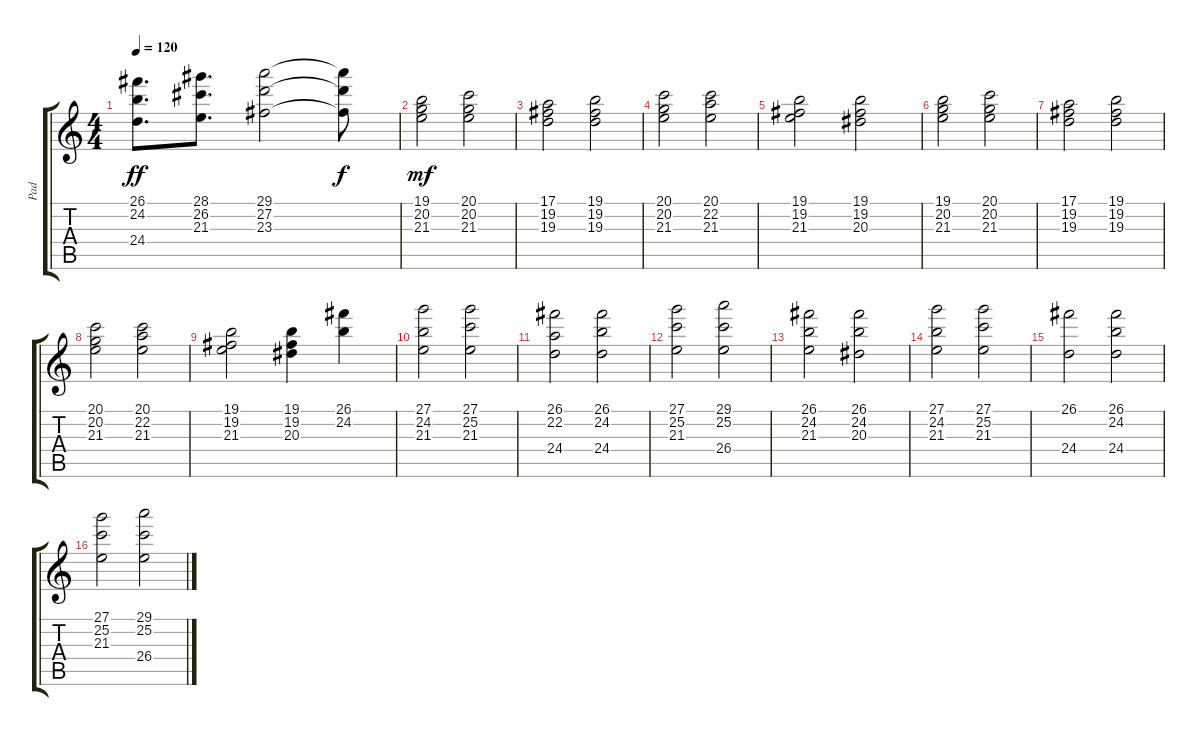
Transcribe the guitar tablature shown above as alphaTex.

\track ("Pad" "Pad") {instrument pad2warm}
\staff {score tabs}
\tuning (E4 B3 G3 D3 A2 E2) {hide}
\ts (4 4)
\tempo 120
\clef g2
\ks c
(26.1 24.2 24.4).8{d dy ff} (28.1 26.2 21.3).8{d} (29.1 27.2 23.3).2 (29.1{t} 27.2{t} 23.3{t}).8{dy f} |
(19.1 20.2 21.3).2{dy mf} (20.1 20.2 21.3).2 |
(17.1 19.2 19.3).2 (19.1 19.2 19.3).2 |
(20.1 20.2 21.3).2 (20.1 22.2 21.3).2 |
(19.1 19.2 21.3).2 (19.1 19.2 20.3).2 |
(19.1 20.2 21.3).2 (20.1 20.2 21.3).2 |
(17.1 19.2 19.3).2 (19.1 19.2 19.3).2 |
(20.1 20.2 21.3).2 (20.1 22.2 21.3).2 |
(19.1 19.2 21.3).2 (19.1 19.2 20.3).4 (26.1 24.2).4 |
(27.1 24.2 21.3).2 (27.1 25.2 21.3).2 |
(26.1 22.2 24.4).2 (26.1 24.2 24.4).2 |
(27.1 25.2 21.3).2 (29.1 25.2 26.4).2 |
(26.1 24.2 21.3).2 (26.1 24.2 20.3).2 |
(27.1 24.2 21.3).2 (27.1 25.2 21.3).2 |
(26.1 24.4).2 (26.1 24.2 24.4).2 |
(27.1 25.2 21.3).2 (29.1 25.2 26.4).2
